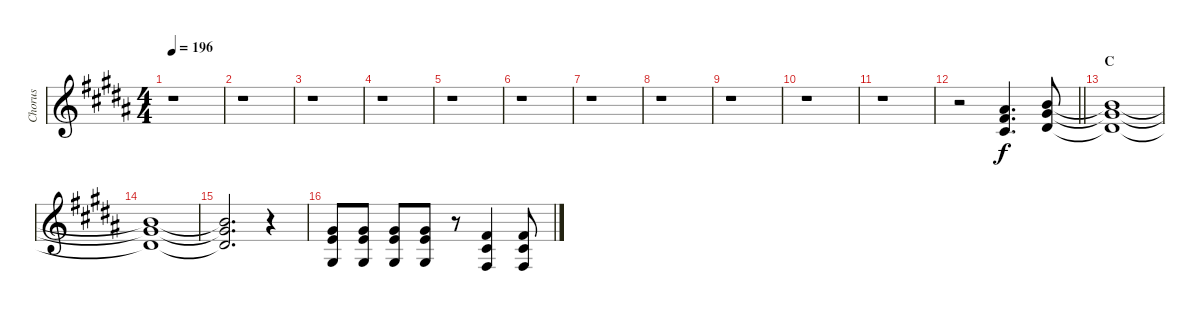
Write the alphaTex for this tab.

\track ("Chorus" "Chorus") {instrument pad4choir}
\staff {score}
\tuning (E4 B3 G3 D3 A2 E2) {hide}
\ts (4 4)
\tempo 196
\clef g2
\ks b
r.1{dy f} |
r.1 |
r.1 |
r.1 |
r.1 |
r.1 |
r.1 |
r.1 |
r.1 |
r.1 |
r.1 |
\barLineRight lightlight
r.2 (6.1 7.2 6.3).4{d} (7.1 9.2 8.3).8 |
\section ("" "C")
(7.1{t} 9.2{t} 8.3{t}).1 |
(7.1{t} 9.2{t} 8.3{t}).1 |
(7.1{t} 9.2{t} 8.3{t}).2{d} r.4 |
(4.1 5.2 1.3).8 (4.1 5.2 1.3).8 (4.1 5.2 1.3).8 (4.1 5.2 1.3).8 r.8 (2.1 2.2 4.4).4 (2.1 2.2 4.4).8
